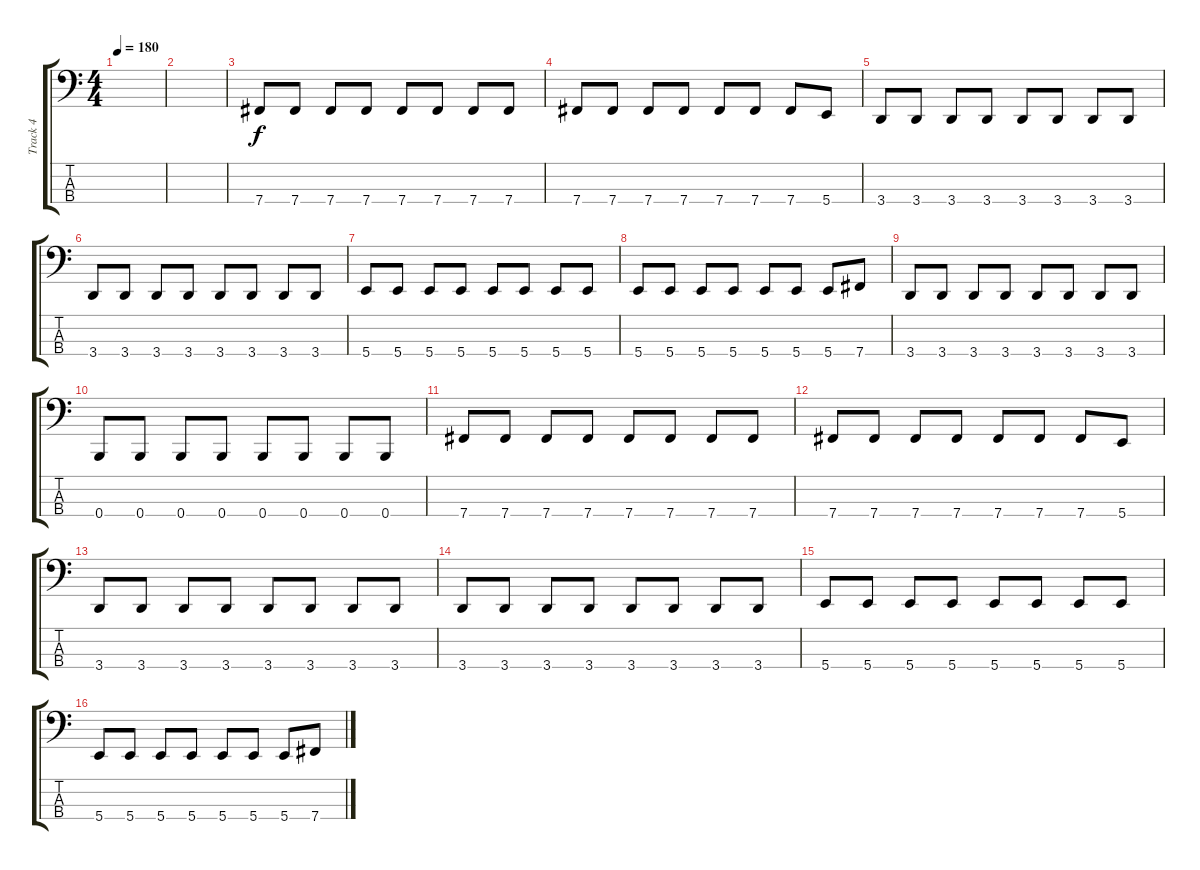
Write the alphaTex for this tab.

\track ("Track 4" "Track 4") {instrument electricbasspick}
\staff {score tabs}
\tuning (E2 B1 Gb1 B0) {hide}
\ts (4 4)
\tempo 180
\clef f4
\ks c
|
|
7.4.8 7.4.8 7.4.8 7.4.8 7.4.8 7.4.8 7.4.8 7.4.8 |
7.4.8 7.4.8 7.4.8 7.4.8 7.4.8 7.4.8 7.4.8 5.4.8 |
3.4.8 3.4.8 3.4.8 3.4.8 3.4.8 3.4.8 3.4.8 3.4.8 |
3.4.8 3.4.8 3.4.8 3.4.8 3.4.8 3.4.8 3.4.8 3.4.8 |
5.4.8 5.4.8 5.4.8 5.4.8 5.4.8 5.4.8 5.4.8 5.4.8 |
5.4.8 5.4.8 5.4.8 5.4.8 5.4.8 5.4.8 5.4.8 7.4.8 |
3.4.8 3.4.8 3.4.8 3.4.8 3.4.8 3.4.8 3.4.8 3.4.8 |
0.4.8 0.4.8 0.4.8 0.4.8 0.4.8 0.4.8 0.4.8 0.4.8 |
7.4.8 7.4.8 7.4.8 7.4.8 7.4.8 7.4.8 7.4.8 7.4.8 |
7.4.8 7.4.8 7.4.8 7.4.8 7.4.8 7.4.8 7.4.8 5.4.8 |
3.4.8 3.4.8 3.4.8 3.4.8 3.4.8 3.4.8 3.4.8 3.4.8 |
3.4.8 3.4.8 3.4.8 3.4.8 3.4.8 3.4.8 3.4.8 3.4.8 |
5.4.8 5.4.8 5.4.8 5.4.8 5.4.8 5.4.8 5.4.8 5.4.8 |
5.4.8 5.4.8 5.4.8 5.4.8 5.4.8 5.4.8 5.4.8 7.4.8
